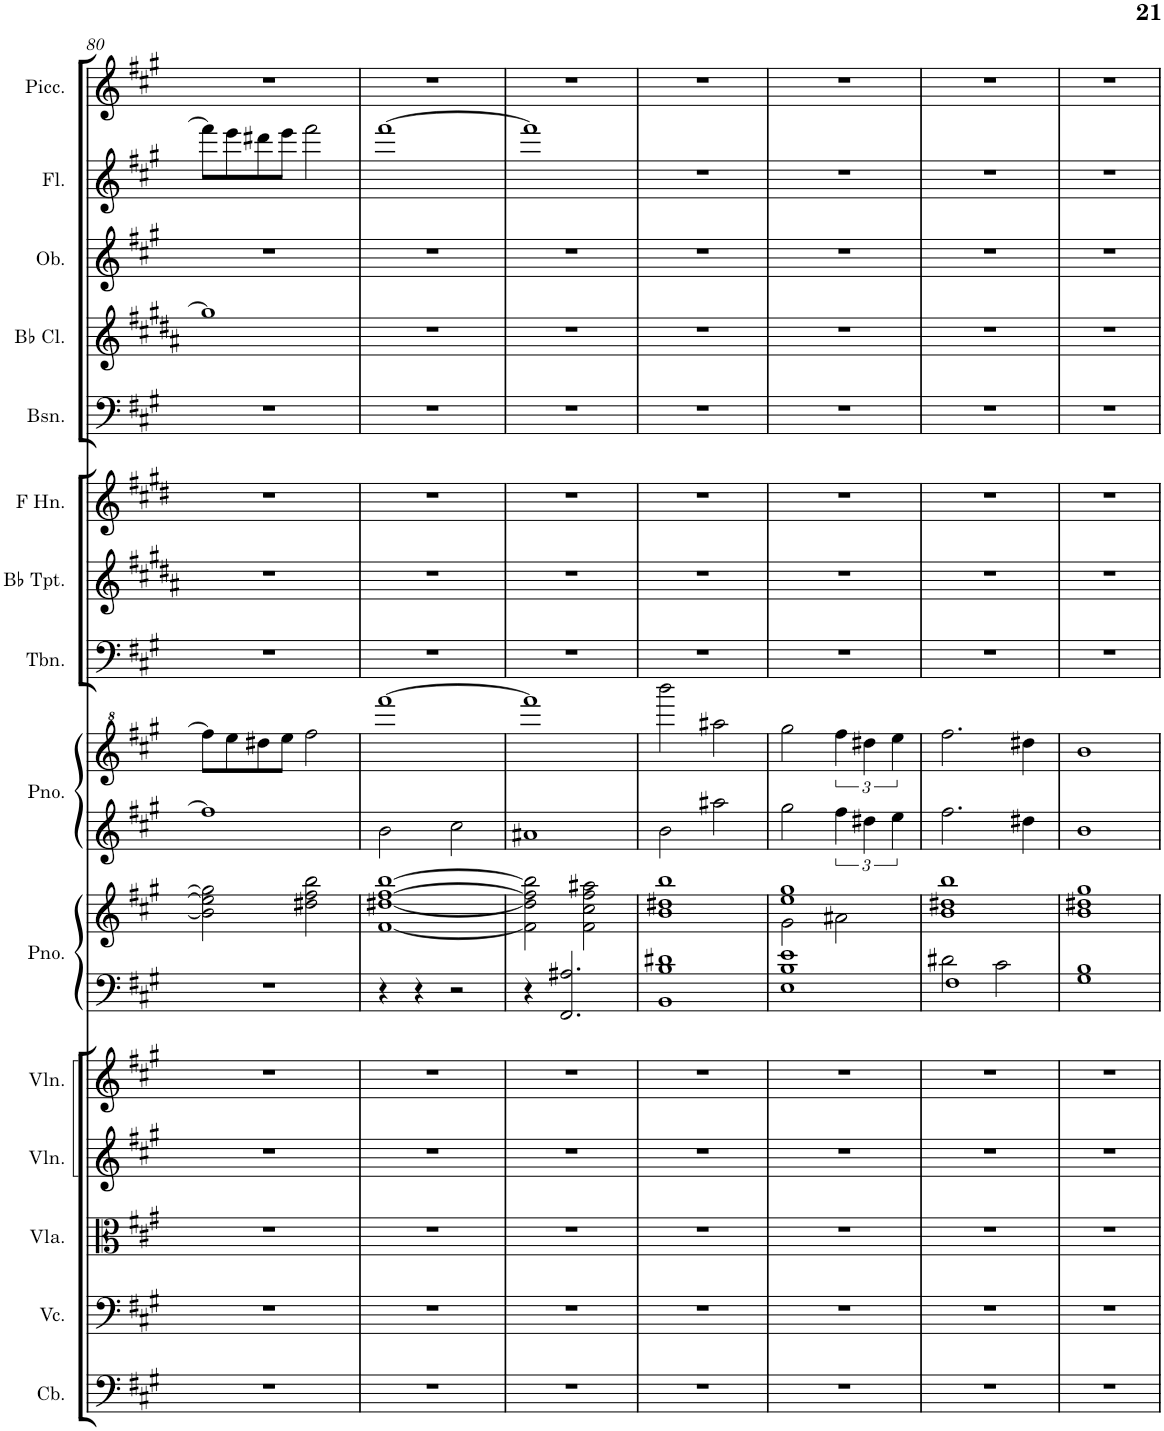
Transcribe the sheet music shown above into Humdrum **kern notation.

**kern	**kern	**kern	**kern	**kern	**kern	**kern	**kern	**kern	**kern	**kern	**kern	**kern	**kern	**kern	**kern	**kern
*part15	*part14	*part13	*part12	*part11	*part10	*part10	*part9	*part9	*part8	*part7	*part6	*part5	*part4	*part3	*part2	*part1
*staff17	*staff16	*staff15	*staff14	*staff13	*staff12	*staff11	*staff10	*staff9	*staff8	*staff7	*staff6	*staff5	*staff4	*staff3	*staff2	*staff1
*I"Contrabass	*I"Violoncello	*I"Viola	*I"Violin	*I"Violin	*I"Piano	*	*I"Piano	*	*I"Trombone	*I"Bb Trumpet	*I"Horn in F	*I"Bassoon	*I"Bb Clarinet	*I"Oboe	*I"Flute	*I"Piccolo
*I'Cb.	*I'Vc.	*I'Vla.	*I'Vln.	*I'Vln.	*I'Pno.	*	*I'Pno.	*	*I'Tbn.	*I'Bb Tpt.	*	*I'Bsn.	*I'Bb Cl.	*I'Ob.	*I'Fl.	*I'Picc.
!!LO:PB:g=z
*clefF4	*clefF4	*clefC3	*clefG2	*clefG2	*clefF4	*clefG2	*clefG2	*clefG^2	*clefF4	*clefG2	*clefG2	*clefF4	*clefG2	*clefG2	*clefG2	*clefG2
*Trd7c12	*	*Trd5c9	*Trd1c2	*Trd1c2	*	*	*	*	*	*Trd1c2	*Trd4c7	*	*Trd1c2	*	*	*Trd-7c-12
*k[f#c#g#]	*k[f#c#g#]	*k[f#c#g#]	*k[f#c#g#]	*k[f#c#g#]	*k[f#c#g#]	*k[f#c#g#]	*k[f#c#g#]	*k[f#c#g#]	*k[f#c#g#]	*k[f#c#g#d#a#]	*k[f#c#g#d#]	*k[f#c#g#]	*k[f#c#g#d#a#]	*k[f#c#g#]	*k[f#c#g#]	*k[f#c#g#]
*M4/4	*M4/4	*M4/4	*M4/4	*M4/4	*M4/4	*M4/4	*M4/4	*M4/4	*M4/4	*M4/4	*M4/4	*M4/4	*M4/4	*M4/4	*M4/4	*M4/4
=80	=80	=80	=80	=80	=80	=80	=80	=80	=80	=80	=80	=80	=80	=80	=80	=80
1r	1r	1r	1r	1r	1r	2b\] 2ee\] 2gg#\]	1ff#]	8fff#\L]	1r	1r	1r	1r	1gg#]	1r	8fff#\L]	1r
.	.	.	.	.	.	.	.	8eee\	.	.	.	.	.	.	8eee\	.
.	.	.	.	.	.	.	.	8ddd#X\	.	.	.	.	.	.	8ddd#X\	.
.	.	.	.	.	.	.	.	8eee\J	.	.	.	.	.	.	8eee\J	.
.	.	.	.	.	.	2dd#X\ 2ff#\ 2bb\	.	2fff#\	.	.	.	.	.	.	2fff#\	.
=81	=81	=81	=81	=81	=81	=81	=81	=81	=81	=81	=81	=81	=81	=81	=81	=81
1r	1r	1r	1r	1r	4r	[1f# [1dd#X [1ff# [1bb	2b\	[1ffff#	1r	1r	1r	1r	1r	1r	[1fff#	1r
.	.	.	.	.	4r	.	.	.	.	.	.	.	.	.	.	.
.	.	.	.	.	2r	.	2cc#\	.	.	.	.	.	.	.	.	.
=82	=82	=82	=82	=82	=82	=82	=82	=82	=82	=82	=82	=82	=82	=82	=82	=82
1r	1r	1r	1r	1r	4r	2f#\] 2dd#\] 2ff#\] 2bb\]	1a#X	1ffff#]	1r	1r	1r	1r	1r	1r	1fff#]	1r
.	.	.	.	.	2.FF#/ 2.A#X/	.	.	.	.	.	.	.	.	.	.	.
.	.	.	.	.	.	2f#\ 2cc#\ 2ff#\ 2aa#X\	.	.	.	.	.	.	.	.	.	.
=83	=83	=83	=83	=83	=83	=83	=83	=83	=83	=83	=83	=83	=83	=83	=83	=83
1r	1r	1r	1r	1r	1BB 1B 1d#X	1b 1dd#X 1bb	2b\	2bbbb\	1r	1r	1r	1r	1r	1r	1r	1r
.	.	.	.	.	.	.	2aa#X\	2aaa#X\	.	.	.	.	.	.	.	.
=84	=84	=84	=84	=84	=84	=84	=84	=84	=84	=84	=84	=84	=84	=84	=84	=84
*	*	*	*	*	*	*^	*	*	*	*	*	*	*	*	*	*
1r	1r	1r	1r	1r	1E 1B 1e	1ee 1gg#	2g#\	2gg#\	2ggg#\	1r	1r	1r	1r	1r	1r	1r	1r
.	.	.	.	.	.	.	2a#X\	6ff#\	6fff#\	.	.	.	.	.	.	.	.
.	.	.	.	.	.	.	.	6dd#X\	6ddd#X\	.	.	.	.	.	.	.	.
.	.	.	.	.	.	.	.	6ee\	6eee\	.	.	.	.	.	.	.	.
*	*	*	*	*	*	*v	*v	*	*	*	*	*	*	*	*	*	*
=85	=85	=85	=85	=85	=85	=85	=85	=85	=85	=85	=85	=85	=85	=85	=85	=85
*	*	*	*	*	*^	*	*	*	*	*	*	*	*	*	*	*
1r	1r	1r	1r	1r	1F#	2d#X\	1b 1dd#X 1bb	2.ff#\	2.fff#\	1r	1r	1r	1r	1r	1r	1r	1r
.	.	.	.	.	.	2c#\	.	.	.	.	.	.	.	.	.	.	.
.	.	.	.	.	.	.	.	4dd#X\	4ddd#X\	.	.	.	.	.	.	.	.
*	*	*	*	*	*v	*v	*	*	*	*	*	*	*	*	*	*	*
=86	=86	=86	=86	=86	=86	=86	=86	=86	=86	=86	=86	=86	=86	=86	=86	=86
1r	1r	1r	1r	1r	1G# 1B	1b 1dd#X 1gg#	1b	1bb	1r	1r	1r	1r	1r	1r	1r	1r
=	=	=	=	=	=	=	=	=	=	=	=	=	=	=	=	=
*-	*-	*-	*-	*-	*-	*-	*-	*-	*-	*-	*-	*-	*-	*-	*-	*-
